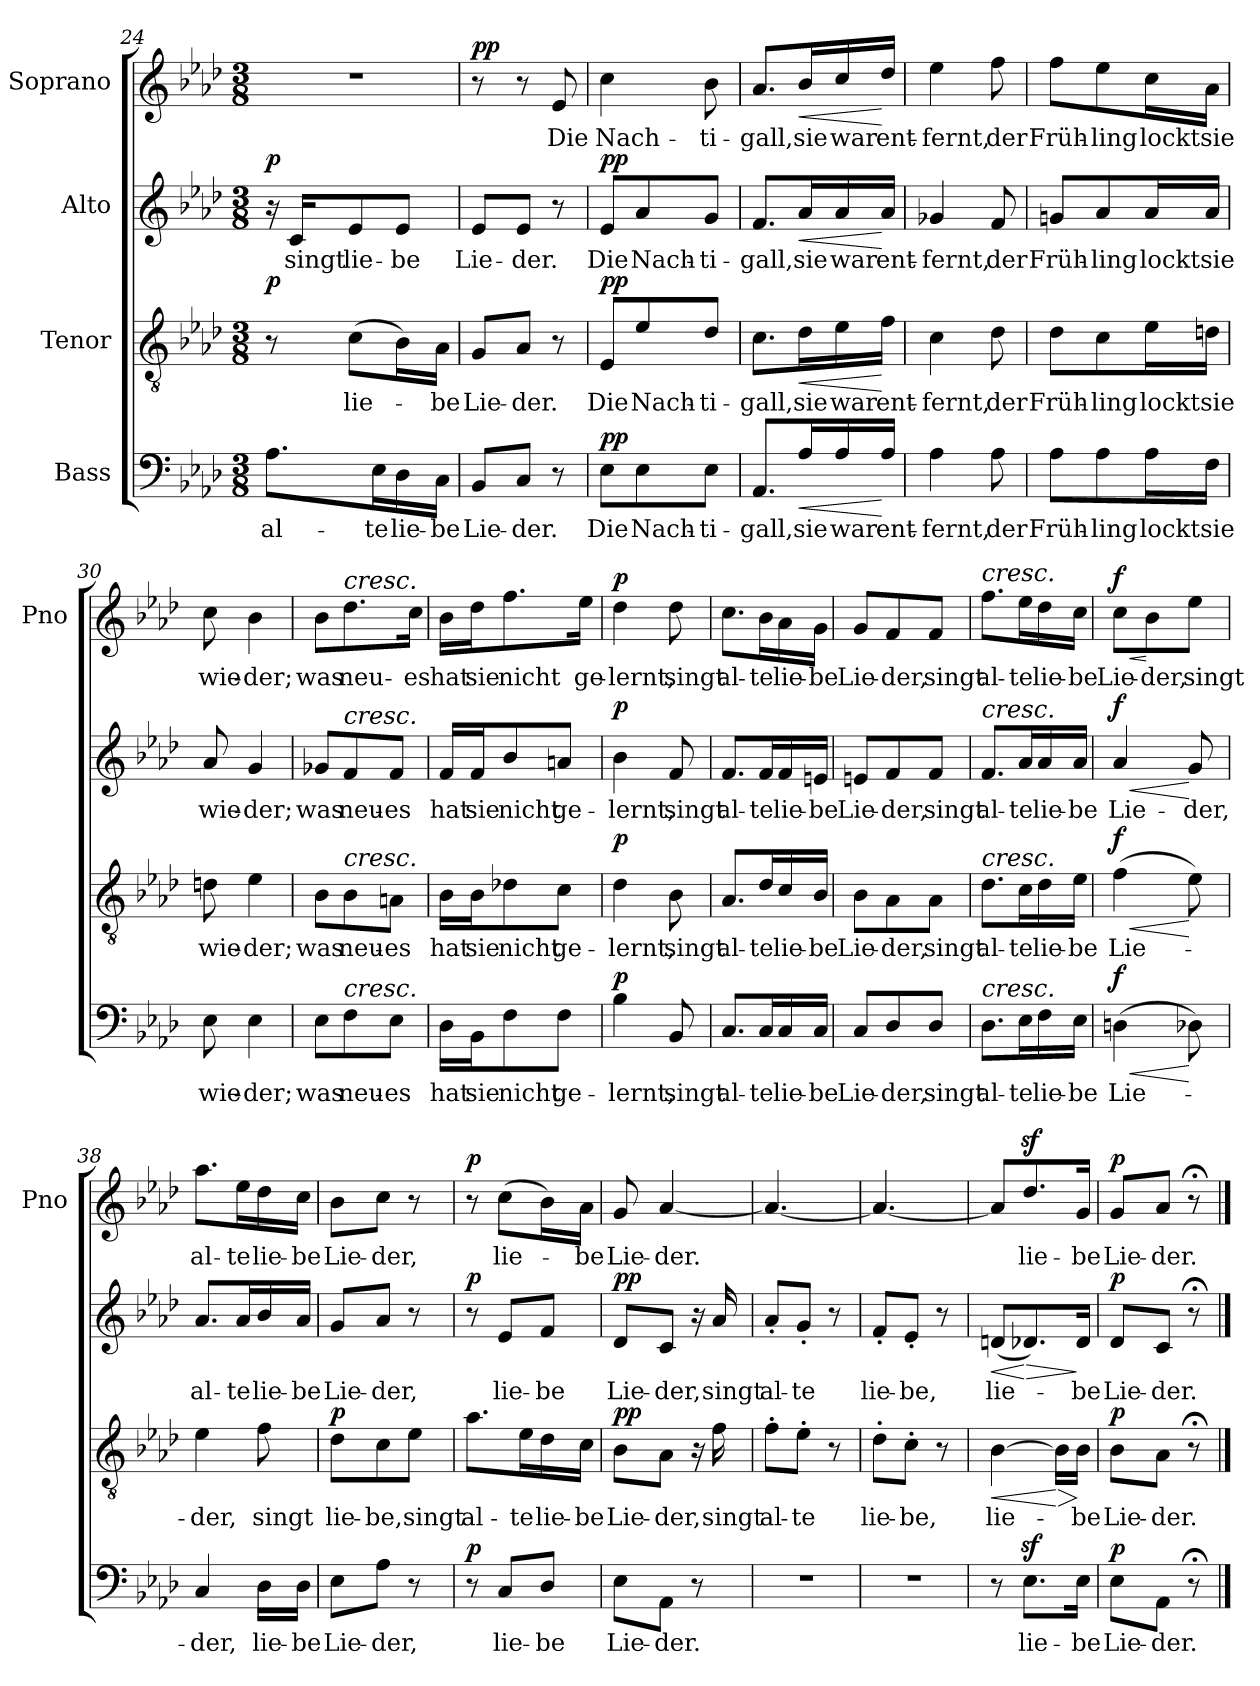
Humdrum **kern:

**kern	**text	**dynam	**kern	**text	**dynam	**kern	**text	**dynam	**kern	**text	**dynam
*part4	*part4	*part4	*part3	*part3	*part3	*part2	*part2	*part2	*part1	*part1	*part1
*staff4	*staff4	*staff4	*staff3	*staff3	*staff3	*staff2	*staff2	*staff2	*staff1	*staff1	*staff1
*I"Bass	*	*	*I"Tenor	*	*	*I"Alto	*	*	*I"Soprano	*	*
*	*	*	*	*	*	*	*	*	*I'Pno	*	*
!!LO:LB:g=z
*clefF4	*	*	*clefGv2	*	*	*clefG2	*	*	*clefG2	*	*
*k[b-e-a-d-]	*	*	*k[b-e-a-d-]	*	*	*k[b-e-a-d-]	*	*	*k[b-e-a-d-]	*	*
*A-:	*	*	*A-:	*	*	*A-:	*	*	*A-:	*	*
*M3/8	*	*	*M3/8	*	*	*M3/8	*	*	*M3/8	*	*
=24	=24	=24	=24	=24	=24	=24	=24	=24	=24	=24	=24
!	!LO:LY:b	!	!	!	!LO:DY:b	!	!	!LO:DY:b	!	!	!
8.A-\L	al-	.	8r	.	p	16r	.	p	4.r	.	.
!	!	!	!	!	!	!	!LO:LY:b	!	!	!	!
.	.	.	.	.	.	16c/KL	singt	.	.	.	.
!	!	!	!	!LO:LY:b	!	!	!LO:LY:b	!	!	!	!
.	.	.	(>8c\L	lie-	.	8e-/	lie-	.	.	.	.
!	!LO:LY:b	!	!	!	!	!	!	!	!	!	!
16E-\L	-te	.	.	.	.	.	.	.	.	.	.
!	!LO:LY:b	!	!	!	!	!	!LO:LY:b	!	!	!	!
16D-\	lie-	.	16B-\L)	.	.	8e-/J	-be	.	.	.	.
!	!LO:LY:b	!	!	!LO:LY:b	!	!	!	!	!	!	!
16C\JJ	-be	.	16A-\JJ	-be	.	.	.	.	.	.	.
=25	=25	=25	=25	=25	=25	=25	=25	=25	=25	=25	=25
!	!LO:LY:b	!	!	!LO:LY:b	!	!	!LO:LY:b	!	!	!	!LO:DY:b
8BB-/L	Lie-	.	8G/L	Lie-	.	8e-/L	Lie-	.	8r	.	pp
!	!LO:LY:b	!	!	!LO:LY:b	!	!	!LO:LY:b	!	!	!	!
8C/J	-der.	.	8A-/J	-der.	.	8e-/J	-der.	.	8r	.	.
!	!	!	!	!	!	!	!	!	!	!LO:LY:b	!
8r	.	.	8r	.	.	8r	.	.	8e-/	Die	.
=26	=26	=26	=26	=26	=26	=26	=26	=26	=26	=26	=26
!	!LO:LY:b	!LO:DY:b	!	!LO:LY:b	!LO:DY:b	!	!LO:LY:b	!LO:DY:b	!	!LO:LY:b	!
8E-\L	Die	pp	8E-/L	Die	pp	8e-/L	Die	pp	4cc\	Nach-	.
!	!LO:LY:b	!	!	!LO:LY:b	!	!	!LO:LY:b	!	!	!	!
8E-\	Nach-	.	8e-/	Nach-	.	8a-/	Nach-	.	.	.	.
!	!LO:LY:b	!	!	!LO:LY:b	!	!	!LO:LY:b	!	!	!LO:LY:b	!
8E-\J	-ti-	.	8d-/J	-ti-	.	8g/J	-ti-	.	8b-\	-ti-	.
=27	=27	=27	=27	=27	=27	=27	=27	=27	=27	=27	=27
!	!LO:LY:b	!	!	!LO:LY:b	!	!	!LO:LY:b	!	!	!LO:LY:b	!
8.AA-/L	-gall,	.	8.c\L	-gall,	.	8.f/L	-gall,	.	8.a-/L	-gall,	.
!	!LO:LY:b	!LO:HP:b	!	!LO:LY:b	!LO:HP:b	!	!LO:LY:b	!LO:HP:b	!	!LO:LY:b	!LO:HP:b
16A-/L	sie	<	16d-\L	sie	<	16a-/L	sie	<	16b-/L	sie	<
!	!LO:LY:b	!	!	!LO:LY:b	!	!	!LO:LY:b	!	!	!LO:LY:b	!
16A-/	war	.	16e-\	war	.	16a-/	war	.	16cc/	war	.
!	!LO:LY:b	!	!	!LO:LY:b	!	!	!LO:LY:b	!	!	!LO:LY:b	!
16A-/JJ	ent-	[	16f\JJ	ent-	[	16a-/JJ	ent-	[	16dd-/JJ	ent-	[
=28	=28	=28	=28	=28	=28	=28	=28	=28	=28	=28	=28
!	!LO:LY:b	!	!	!LO:LY:b	!	!	!LO:LY:b	!	!	!LO:LY:b	!
4A-\	-fernt,	.	4c\	-fernt,	.	4g-X/	-fernt,	.	4ee-\	-fernt,	.
!	!LO:LY:b	!	!	!LO:LY:b	!	!	!LO:LY:b	!	!	!LO:LY:b	!
8A-\	der	.	8d-\	der	.	8f/	der	.	8ff\	der	.
=29	=29	=29	=29	=29	=29	=29	=29	=29	=29	=29	=29
!	!LO:LY:b	!	!	!LO:LY:b	!	!	!LO:LY:b	!	!	!LO:LY:b	!
8A-\L	Früh-	.	8d-\L	Früh-	.	8gn/L	Früh-	.	8ff\L	Früh-	.
!	!LO:LY:b	!	!	!LO:LY:b	!	!	!LO:LY:b	!	!	!LO:LY:b	!
8A-\	-ling	.	8c\	-ling	.	8a-/	-ling	.	8ee-\	-ling	.
!	!LO:LY:b	!	!	!LO:LY:b	!	!	!LO:LY:b	!	!	!LO:LY:b	!
16A-\L	lockt	.	16e-\L	lockt	.	16a-/L	lockt	.	16cc\L	lockt	.
!	!LO:LY:b	!	!	!LO:LY:b	!	!	!LO:LY:b	!	!	!LO:LY:b	!
16F\JJ	sie	.	16dn\JJ	sie	.	16a-/JJ	sie	.	16a-\JJ	sie	.
!!LO:PB:g=z
=30	=30	=30	=30	=30	=30	=30	=30	=30	=30	=30	=30
!	!LO:LY:b	!	!	!LO:LY:b	!	!	!LO:LY:b	!	!	!LO:LY:b	!
8E-\	wie-	.	8dn\	wie-	.	8a-/	wie-	.	8cc\	wie-	.
!	!LO:LY:b	!	!	!LO:LY:b	!	!	!LO:LY:b	!	!	!LO:LY:b	!
4E-\	-der;	.	4e-\	-der;	.	4g/	-der;	.	4b-\	-der;	.
=31	=31	=31	=31	=31	=31	=31	=31	=31	=31	=31	=31
!	!LO:LY:b	!	!	!LO:LY:b	!	!	!LO:LY:b	!	!	!LO:LY:b	!
8E-\L	was	.	8B-\L	was	.	8g-X/L	was	.	8b-\L	was	.
!	!	!	!	!	!	!	!	!	!LO:TX:a:i:t=cresc.	!	!
!	!	!	!	!	!	!LO:TX:a:i:t=cresc.	!	!	!	!	!
!	!	!	!LO:TX:a:i:t=cresc.	!	!	!	!	!	!	!	!
!LO:TX:a:i:t=cresc.	!	!	!	!	!	!	!	!	!	!	!
!	!LO:LY:b	!	!	!LO:LY:b	!	!	!LO:LY:b	!	!	!LO:LY:b	!
8F\	neu-	.	8B-\	neu-	.	8f/	neu-	.	8.dd-\	neu-	.
!	!LO:LY:b	!	!	!LO:LY:b	!	!	!LO:LY:b	!	!	!	!
8E-\J	-es	.	8An\J	-es	.	8f/J	-es	.	.	.	.
!	!	!	!	!	!	!	!	!	!	!LO:LY:b	!
.	.	.	.	.	.	.	.	.	16cc\Jk	-es	.
=32	=32	=32	=32	=32	=32	=32	=32	=32	=32	=32	=32
!	!LO:LY:b	!	!	!LO:LY:b	!	!	!LO:LY:b	!	!	!LO:LY:b	!
16D-\LL	hat	.	16B-\LL	hat	.	16f/LL	hat	.	16b-\LL	hat	.
!	!LO:LY:b	!	!	!LO:LY:b	!	!	!LO:LY:b	!	!	!LO:LY:b	!
16BB-\J	sie	.	16B-\J	sie	.	16f/J	sie	.	16dd-\J	sie	.
!	!LO:LY:b	!	!	!LO:LY:b	!	!	!LO:LY:b	!	!	!LO:LY:b	!
8F\	nicht	.	8d-X\	nicht	.	8b-/	nicht	.	8.ff\	nicht	.
!	!LO:LY:b	!	!	!LO:LY:b	!	!	!LO:LY:b	!	!	!	!
8F\J	ge-	.	8c\J	ge-	.	8an/J	ge-	.	.	.	.
!	!	!	!	!	!	!	!	!	!	!LO:LY:b	!
.	.	.	.	.	.	.	.	.	16ee-\Jk	ge-	.
=33	=33	=33	=33	=33	=33	=33	=33	=33	=33	=33	=33
!	!LO:LY:b	!LO:DY:b	!	!LO:LY:b	!LO:DY:b	!	!LO:LY:b	!LO:DY:b	!	!LO:LY:b	!LO:DY:b
4B-\	-lernt,	p	4d-\	-lernt,	p	4b-\	-lernt,	p	4dd-\	-lernt,	p
!	!LO:LY:b	!	!	!LO:LY:b	!	!	!LO:LY:b	!	!	!LO:LY:b	!
8BB-/	singt	.	8B-\	singt	.	8f/	singt	.	8dd-\	singt	.
=34	=34	=34	=34	=34	=34	=34	=34	=34	=34	=34	=34
!	!LO:LY:b	!	!	!LO:LY:b	!	!	!LO:LY:b	!	!	!LO:LY:b	!
8.C/L	al-	.	8.A-/L	al-	.	8.f/L	al-	.	8.cc\L	al-	.
!	!LO:LY:b	!	!	!LO:LY:b	!	!	!LO:LY:b	!	!	!LO:LY:b	!
16C/L	-te	.	16d-/L	-te	.	16f/L	-te	.	16b-\L	-te	.
!	!LO:LY:b	!	!	!LO:LY:b	!	!	!LO:LY:b	!	!	!LO:LY:b	!
16C/	lie-	.	16c/	lie-	.	16f/	lie-	.	16a-\	lie-	.
!	!LO:LY:b	!	!	!LO:LY:b	!	!	!LO:LY:b	!	!	!LO:LY:b	!
16C/JJ	-be	.	16B-/JJ	-be	.	16en/JJ	-be	.	16g\JJ	-be	.
=35	=35	=35	=35	=35	=35	=35	=35	=35	=35	=35	=35
!	!LO:LY:b	!	!	!LO:LY:b	!	!	!LO:LY:b	!	!	!LO:LY:b	!
8C/L	Lie-	.	8B-\L	Lie-	.	8en/L	Lie-	.	8g/L	Lie-	.
!	!LO:LY:b	!	!	!LO:LY:b	!	!	!LO:LY:b	!	!	!LO:LY:b	!
8D-/	-der,	.	8A-\	-der,	.	8f/	-der,	.	8f/	-der,	.
!	!LO:LY:b	!	!	!LO:LY:b	!	!	!LO:LY:b	!	!	!LO:LY:b	!
8D-/J	singt	.	8A-\J	singt	.	8f/J	singt	.	8f/J	singt	.
!!LO:PB:g=z
=36	=36	=36	=36	=36	=36	=36	=36	=36	=36	=36	=36
!	!	!	!	!	!	!	!	!	!LO:TX:a:i:t=cresc.	!	!
!	!	!	!	!	!	!LO:TX:a:i:t=cresc.	!	!	!	!	!
!	!	!	!LO:TX:a:i:t=cresc.	!	!	!	!	!	!	!	!
!LO:TX:a:i:t=cresc.	!	!	!	!	!	!	!	!	!	!	!
!	!LO:LY:b	!	!	!LO:LY:b	!	!	!LO:LY:b	!	!	!LO:LY:b	!
8.D-\L	al-	.	8.d-\L	al-	.	8.f/L	al-	.	8.ff\L	al-	.
!	!LO:LY:b	!	!	!LO:LY:b	!	!	!LO:LY:b	!	!	!LO:LY:b	!
16E-\L	-te	.	16c\L	-te	.	16a-/L	-te	.	16ee-\L	-te	.
!	!LO:LY:b	!	!	!LO:LY:b	!	!	!LO:LY:b	!	!	!LO:LY:b	!
16F\	lie-	.	16d-\	lie-	.	16a-/	lie-	.	16dd-\	lie-	.
!	!LO:LY:b	!	!	!LO:LY:b	!	!	!LO:LY:b	!	!	!LO:LY:b	!
16E-\JJ	-be	.	16e-\JJ	-be	.	16a-/JJ	-be	.	16cc\JJ	-be	.
=37	=37	=37	=37	=37	=37	=37	=37	=37	=37	=37	=37
!	!LO:LY:b	!LO:HP:b	!	!LO:LY:b	!LO:HP:b	!	!LO:LY:b	!LO:HP:b	!	!LO:LY:b	!LO:HP:b
!	!	!LO:DY:n=1:b	!	!	!LO:DY:n=1:b	!	!	!LO:DY:n=1:b	!	!	!LO:DY:n=1:b
(>4Dn\	Lie-	< f	(>4f\	Lie-	< f	4a-/	Lie-	< f	8cc\L	Lie-	< f
!	!	!	!	!	!	!	!	!	!	!LO:LY:b	!
.	.	.	.	.	.	.	.	.	8b-\	-der,	[
!	!	!	!	!	!	!	!LO:LY:b	!	!	!LO:LY:b	!
8D-X\)	.	[	8e-\)	.	[	8g/	-der,	[	8ee-\J	singt	.
=38	=38	=38	=38	=38	=38	=38	=38	=38	=38	=38	=38
!	!LO:LY:b	!	!	!LO:LY:b	!	!	!LO:LY:b	!	!	!LO:LY:b	!
4C/	-der,	.	4e-\	-der,	.	8.a-/L	al-	.	8.aa-\L	al-	.
!	!	!	!	!	!	!	!LO:LY:b	!	!	!LO:LY:b	!
.	.	.	.	.	.	16a-/L	-te	.	16ee-\L	-te	.
!	!LO:LY:b	!	!	!LO:LY:b	!	!	!LO:LY:b	!	!	!LO:LY:b	!
16D-\LL	lie-	.	8f\	singt	.	16b-/	lie-	.	16dd-\	lie-	.
!	!LO:LY:b	!	!	!	!	!	!LO:LY:b	!	!	!LO:LY:b	!
16D-\JJ	-be	.	.	.	.	16a-/JJ	-be	.	16cc\JJ	-be	.
=39	=39	=39	=39	=39	=39	=39	=39	=39	=39	=39	=39
!	!LO:LY:b	!	!	!LO:LY:b	!LO:DY:b	!	!LO:LY:b	!	!	!LO:LY:b	!
8E-\L	Lie-	.	8d-\L	lie-	p	8g/L	Lie-	.	8b-\L	Lie-	.
!	!LO:LY:b	!	!	!LO:LY:b	!	!	!LO:LY:b	!	!	!LO:LY:b	!
8A-\J	-der,	.	8c\	-be,	.	8a-/J	-der,	.	8cc\J	-der,	.
!	!	!	!	!LO:LY:b	!	!	!	!	!	!	!
8r	.	.	8e-\J	singt	.	8r	.	.	8r	.	.
=40	=40	=40	=40	=40	=40	=40	=40	=40	=40	=40	=40
!	!	!LO:DY:b	!	!LO:LY:b	!	!	!	!LO:DY:b	!	!	!LO:DY:b
8r	.	p	8.a-\L	al-	.	8r	.	p	8r	.	p
!	!LO:LY:b	!	!	!	!	!	!LO:LY:b	!	!	!LO:LY:b	!
8C/L	lie-	.	.	.	.	8e-/L	lie-	.	(>8cc\L	lie-	.
!	!	!	!	!LO:LY:b	!	!	!	!	!	!	!
.	.	.	16e-\L	-te	.	.	.	.	.	.	.
!	!LO:LY:b	!	!	!LO:LY:b	!	!	!LO:LY:b	!	!	!	!
8D-/J	-be	.	16d-\	lie-	.	8f/J	-be	.	16b-\L)	.	.
!	!	!	!	!LO:LY:b	!	!	!	!	!	!LO:LY:b	!
.	.	.	16c\JJ	-be	.	.	.	.	16a-\JJ	-be	.
=41	=41	=41	=41	=41	=41	=41	=41	=41	=41	=41	=41
!	!LO:LY:b	!	!	!LO:LY:b	!LO:DY:b	!	!LO:LY:b	!LO:DY:b	!	!LO:LY:b	!
8E-\L	Lie-	.	8B-\L	Lie-	pp	8d-/L	Lie-	pp	8g/	Lie-	.
!	!LO:LY:b	!	!	!LO:LY:b	!	!	!LO:LY:b	!	!	!LO:LY:b	!
8AA-\J	-der.	.	8A-\J	-der,	.	8c/J	-der,	.	[4a-/	-der.	.
8r	.	.	16r	.	.	16r	.	.	.	.	.
!	!	!	!	!LO:LY:b	!	!	!LO:LY:b	!	!	!	!
.	.	.	16f\	singt	.	16a-/	singt	.	.	.	.
=42	=42	=42	=42	=42	=42	=42	=42	=42	=42	=42	=42
!	!	!	!	!LO:LY:b	!	!	!LO:LY:b	!	!	!	!
4.r	.	.	8f'\L	al-	.	8a-'/L	al-	.	4.a-/_	.	.
!	!	!	!	!LO:LY:b	!	!	!LO:LY:b	!	!	!	!
.	.	.	8e-'\J	-te	.	8g'/J	-te	.	.	.	.
.	.	.	8r	.	.	8r	.	.	.	.	.
!!LO:LB:g=z
=43	=43	=43	=43	=43	=43	=43	=43	=43	=43	=43	=43
!	!	!	!	!LO:LY:b	!	!	!LO:LY:b	!	!	!	!
4.r	.	.	8d-'\L	lie-	.	8f'/L	lie-	.	4.a-/_	.	.
!	!	!	!	!LO:LY:b	!	!	!LO:LY:b	!	!	!	!
.	.	.	8c'\J	-be,	.	8e-'/J	-be,	.	.	.	.
.	.	.	8r	.	.	8r	.	.	.	.	.
=44	=44	=44	=44	=44	=44	=44	=44	=44	=44	=44	=44
!	!	!	!	!LO:LY:b	!LO:HP:b	!	!LO:LY:b	!LO:HP:b	!	!	!
8r	.	.	[4B-\	lie-	<	(<8dn/L	lie-	<	8a-/L]	.	.
!	!LO:LY:b	!	!	!	!	!	!	!LO:HP:n=1:b	!	!LO:LY:b	!
8.E-z<\L	lie-	.	.	.	.	8.d-X/)	.	[ >	8.dd-z</	lie-	.
!	!	!	!	!	!LO:HP:n=1:b	!	!	!	!	!	!
.	.	.	16B-\LL]	.	[ >	.	.	.	.	.	.
!	!LO:LY:b	!	!	!LO:LY:b	!	!	!LO:LY:b	!	!	!LO:LY:b	!
16E-\Jk	-be	.	16B-\JJ	-be	]	16d-/Jk	-be	]	16g/Jk	-be	.
=45	=45	=45	=45	=45	=45	=45	=45	=45	=45	=45	=45
!	!LO:LY:b	!LO:DY:b	!	!LO:LY:b	!LO:DY:b	!	!LO:LY:b	!LO:DY:b	!	!LO:LY:b	!LO:DY:b
8E-\L	Lie-	p	8B-\L	Lie-	p	8d-/L	Lie-	p	8g/L	Lie-	p
!	!LO:LY:b	!	!	!LO:LY:b	!	!	!LO:LY:b	!	!	!LO:LY:b	!
8AA-\J	-der.	.	8A-\J	-der.	.	8c/J	-der.	.	8a-/J	-der.	.
8r;<	.	.	8r;<	.	.	8r;<	.	.	8r;<	.	.
==	==	==	==	==	==	==	==	==	==	==	==
*-	*-	*-	*-	*-	*-	*-	*-	*-	*-	*-	*-
